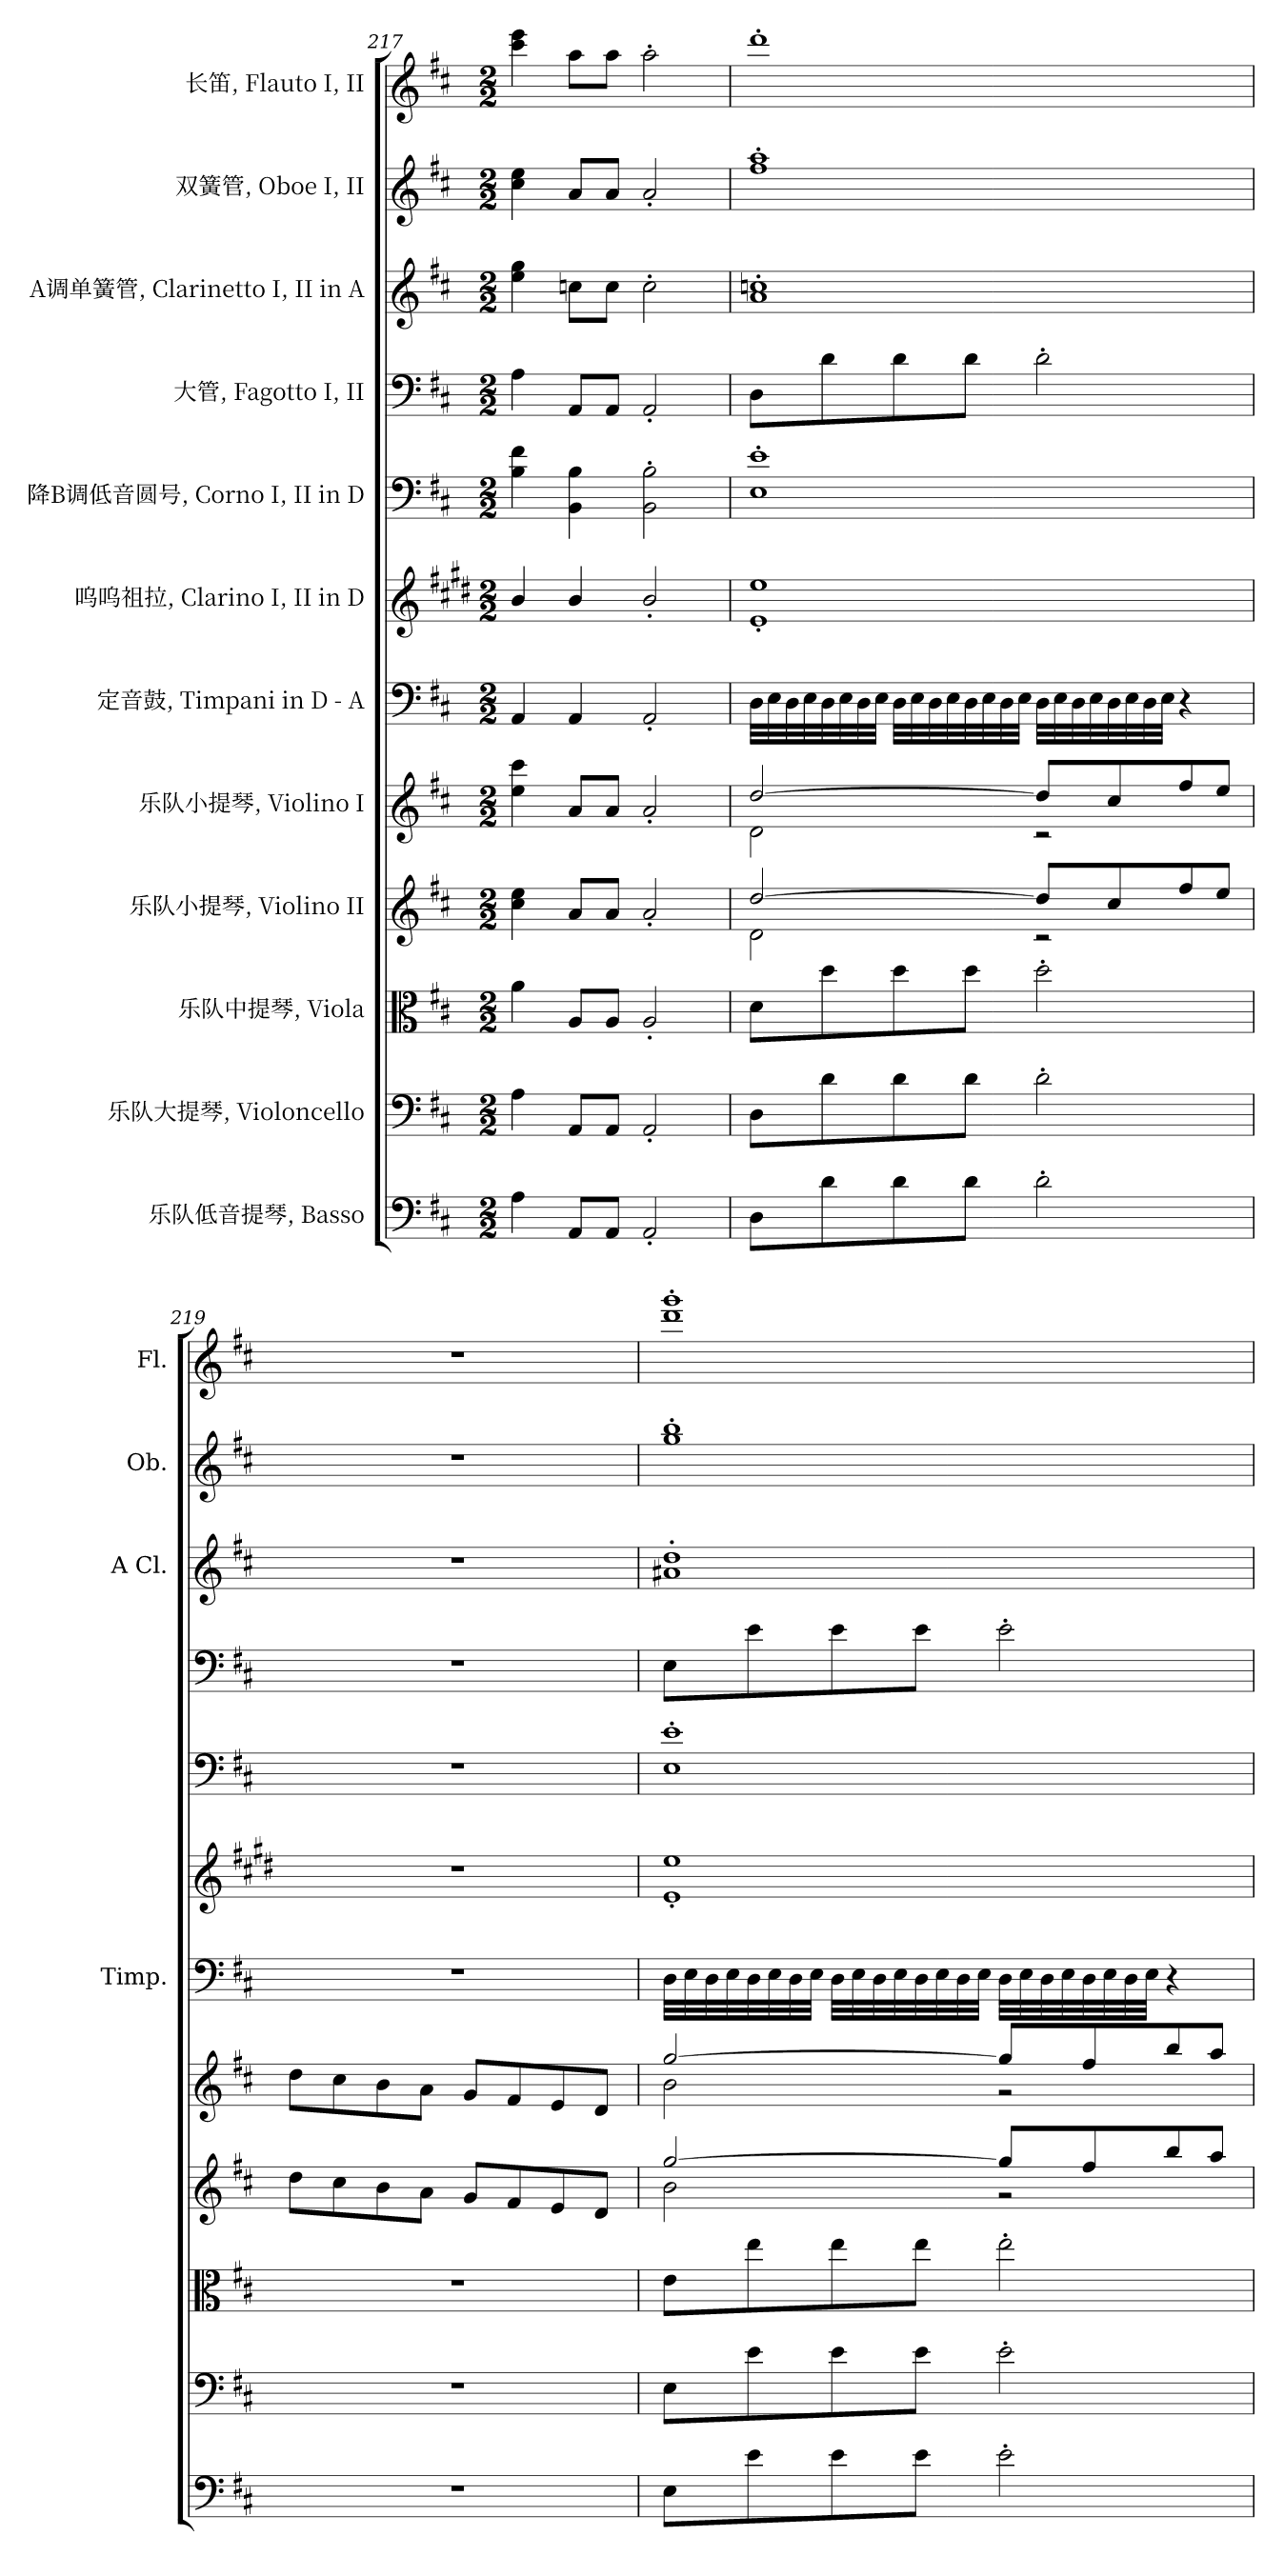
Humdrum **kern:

**kern	**kern	**kern	**kern	**kern	**kern	**kern	**kern	**kern	**kern	**kern	**kern
*part12	*part11	*part10	*part9	*part8	*part7	*part6	*part5	*part4	*part3	*part2	*part1
*staff12	*staff11	*staff10	*staff9	*staff8	*staff7	*staff6	*staff5	*staff4	*staff3	*staff2	*staff1
*I"乐队低音提琴, Basso	*I"乐队大提琴, Violoncello	*I"乐队中提琴, Viola	*I"乐队小提琴, Violino II	*I"乐队小提琴, Violino I	*I"定音鼓, Timpani in D - A	*I"呜呜祖拉, Clarino I, II in D	*I"降B调低音圆号, Corno I, II in D	*I"大管, Fagotto I, II	*I"A调单簧管, Clarinetto I, II in A	*I"双簧管, Oboe I, II	*I"长笛, Flauto I, II
*	*	*	*	*	*I'Timp.	*	*	*	*I'A Cl.	*I'Ob.	*I'Fl.
*clefF4	*clefF4	*clefC3	*clefG2	*clefG2	*clefF4	*clefG2	*clefF4	*clefF4	*clefG2	*clefG2	*clefG2
*ITrd7c12	*	*	*	*	*	*ITrd1c2	*ITrd1c2	*	*ITrd2c3	*	*
*k[f#c#]	*k[f#c#]	*k[f#c#]	*k[f#c#]	*k[f#c#]	*k[f#c#]	*k[f#c#]	*k[]	*k[f#c#]	*k[f#c#g#d#a#]	*k[f#c#]	*k[f#c#]
*M2/2	*M2/2	*M2/2	*M2/2	*M2/2	*M2/2	*M2/2	*M2/2	*M2/2	*M2/2	*M2/2	*M2/2
=217	=217	=217	=217	=217	=217	=217	=217	=217	=217	=217	=217
4AA\	4A\	4a\	4cc#\ 4ee\	4ee\ 4ccc#\	4AA/	4a/	4A\ 4e\	4A\	4cc#\ 4ee\	4cc#\ 4ee\	4ccc#\ 4eee\
8AAA/L	8AA/L	8A/L	8a/L	8a/L	4AA/	4a/	4AA\ 4A\	8AA/L	8an\L	8a/L	8aa\L
8AAA/J	8AA/J	8A/J	8a/J	8a/J	.	.	.	8AA/J	8a\J	8a/J	8aa\J
2AAA'/	2AA'/	2A'/	2a'/	2a'/	2AA'/	2a'/	2AA\' 2A\'	2AA'/	2a'\	2a'/	2aa'\
!!LO:PB:g=z
=218	=218	=218	=218	=218	=218	=218	=218	=218	=218	=218	=218
*	*	*	*^	*^	*	*	*	*	*	*	*
8DD\L	8D\L	8d\L	[2dd/	2d\	[2dd/	2d\	32D\LLL	1d' 1dd'	1D' 1d'	8D\L	1f#' 1an'	1ff#' 1aa'	1ddd'
.	.	.	.	.	.	.	32E\	.	.	.	.	.	.
.	.	.	.	.	.	.	32D\	.	.	.	.	.	.
.	.	.	.	.	.	.	32E\	.	.	.	.	.	.
8D\	8d\	8dd\	.	.	.	.	32D\	.	.	8d\	.	.	.
.	.	.	.	.	.	.	32E\	.	.	.	.	.	.
.	.	.	.	.	.	.	32D\	.	.	.	.	.	.
.	.	.	.	.	.	.	32E\JJJ	.	.	.	.	.	.
8D\	8d\	8dd\	.	.	.	.	32D\LLL	.	.	8d\	.	.	.
.	.	.	.	.	.	.	32E\	.	.	.	.	.	.
.	.	.	.	.	.	.	32D\	.	.	.	.	.	.
.	.	.	.	.	.	.	32E\	.	.	.	.	.	.
8D\J	8d\J	8dd\J	.	.	.	.	32D\	.	.	8d\J	.	.	.
.	.	.	.	.	.	.	32E\	.	.	.	.	.	.
.	.	.	.	.	.	.	32D\	.	.	.	.	.	.
.	.	.	.	.	.	.	32E\JJJ	.	.	.	.	.	.
2D'\	2d'\	2dd'\	8dd/L]	2r	8dd/L]	2r	32D\LLL	.	.	2d'\	.	.	.
.	.	.	.	.	.	.	32E\	.	.	.	.	.	.
.	.	.	.	.	.	.	32D\	.	.	.	.	.	.
.	.	.	.	.	.	.	32E\	.	.	.	.	.	.
.	.	.	8cc#/	.	8cc#/	.	32D\	.	.	.	.	.	.
.	.	.	.	.	.	.	32E\	.	.	.	.	.	.
.	.	.	.	.	.	.	32D\	.	.	.	.	.	.
.	.	.	.	.	.	.	32E\JJJ	.	.	.	.	.	.
.	.	.	8ff#/	.	8ff#/	.	4r	.	.	.	.	.	.
.	.	.	8ee/J	.	8ee/J	.	.	.	.	.	.	.	.
*	*	*	*v	*v	*	*	*	*	*	*	*	*	*
*	*	*	*	*v	*v	*	*	*	*	*	*	*
=219	=219	=219	=219	=219	=219	=219	=219	=219	=219	=219	=219
1r	1r	1r	8dd\L	8dd\L	1r	1r	1r	1r	1r	1r	1r
.	.	.	8cc#\	8cc#\	.	.	.	.	.	.	.
.	.	.	8b\	8b\	.	.	.	.	.	.	.
.	.	.	8a\J	8a\J	.	.	.	.	.	.	.
.	.	.	8g/L	8g/L	.	.	.	.	.	.	.
.	.	.	8f#/	8f#/	.	.	.	.	.	.	.
.	.	.	8e/	8e/	.	.	.	.	.	.	.
.	.	.	8d/J	8d/J	.	.	.	.	.	.	.
!!LO:PB:g=z
=220	=220	=220	=220	=220	=220	=220	=220	=220	=220	=220	=220
*	*	*	*^	*^	*	*	*	*	*	*	*
8EE\L	8E\L	8e\L	[2gg/	2b\	[2gg/	2b\	32D\LLL	1d' 1dd'	1D' 1d'	8E\L	1f##X' 1b'	1gg' 1bb'	1ddd' 1ggg'
.	.	.	.	.	.	.	32E\	.	.	.	.	.	.
.	.	.	.	.	.	.	32D\	.	.	.	.	.	.
.	.	.	.	.	.	.	32E\	.	.	.	.	.	.
8E\	8e\	8ee\	.	.	.	.	32D\	.	.	8e\	.	.	.
.	.	.	.	.	.	.	32E\	.	.	.	.	.	.
.	.	.	.	.	.	.	32D\	.	.	.	.	.	.
.	.	.	.	.	.	.	32E\JJJ	.	.	.	.	.	.
8E\	8e\	8ee\	.	.	.	.	32D\LLL	.	.	8e\	.	.	.
.	.	.	.	.	.	.	32E\	.	.	.	.	.	.
.	.	.	.	.	.	.	32D\	.	.	.	.	.	.
.	.	.	.	.	.	.	32E\	.	.	.	.	.	.
8E\J	8e\J	8ee\J	.	.	.	.	32D\	.	.	8e\J	.	.	.
.	.	.	.	.	.	.	32E\	.	.	.	.	.	.
.	.	.	.	.	.	.	32D\	.	.	.	.	.	.
.	.	.	.	.	.	.	32E\JJJ	.	.	.	.	.	.
2E'\	2e'\	2ee'\	8gg/L]	2r	8gg/L]	2r	32D\LLL	.	.	2e'\	.	.	.
.	.	.	.	.	.	.	32E\	.	.	.	.	.	.
.	.	.	.	.	.	.	32D\	.	.	.	.	.	.
.	.	.	.	.	.	.	32E\	.	.	.	.	.	.
.	.	.	8ff#/	.	8ff#/	.	32D\	.	.	.	.	.	.
.	.	.	.	.	.	.	32E\	.	.	.	.	.	.
.	.	.	.	.	.	.	32D\	.	.	.	.	.	.
.	.	.	.	.	.	.	32E\JJJ	.	.	.	.	.	.
.	.	.	8bb/	.	8bb/	.	4r	.	.	.	.	.	.
.	.	.	8aa/J	.	8aa/J	.	.	.	.	.	.	.	.
*	*	*	*v	*v	*	*	*	*	*	*	*	*	*
*	*	*	*	*v	*v	*	*	*	*	*	*	*
=	=	=	=	=	=	=	=	=	=	=	=
*-	*-	*-	*-	*-	*-	*-	*-	*-	*-	*-	*-
